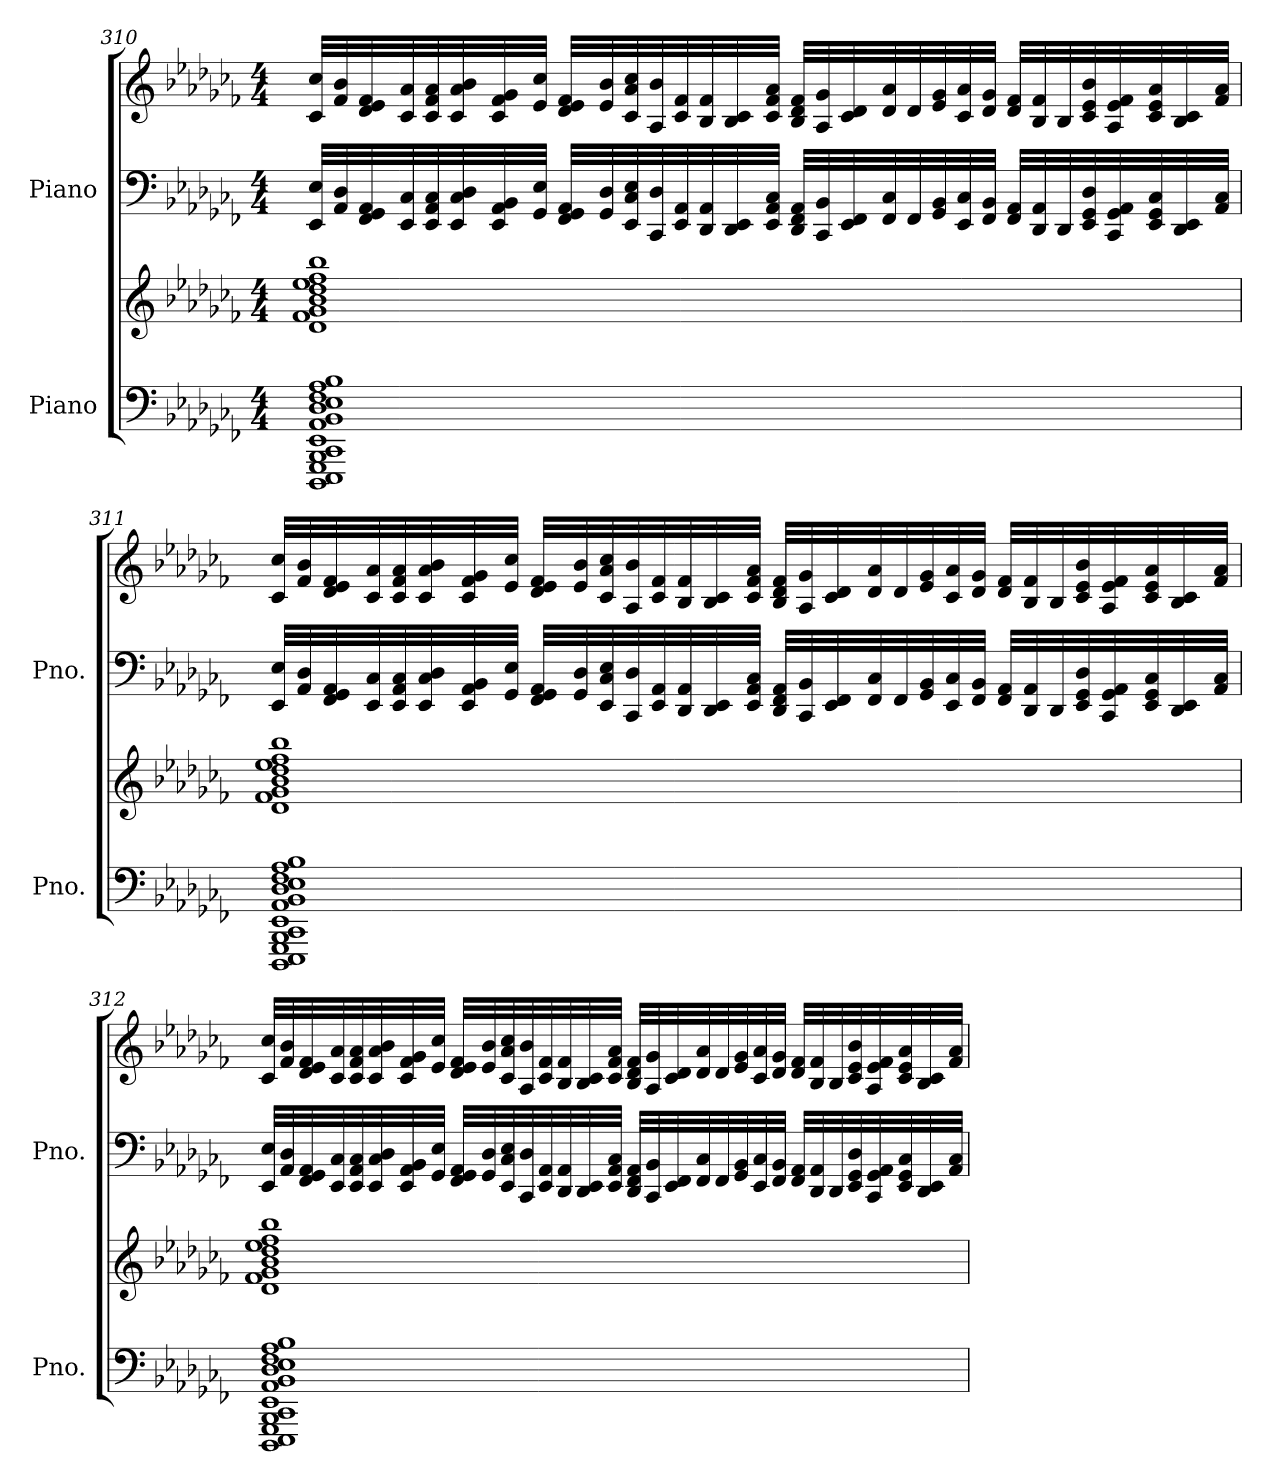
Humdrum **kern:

**kern	**kern	**kern	**kern
*part2	*part2	*part1	*part1
*staff4	*staff3	*staff2	*staff1
*I"Piano	*	*I"Piano	*
*I'Pno.	*	*I'Pno.	*
!!LO:LB:g=z
*clefF4	*clefG2	*clefF4	*clefG2
*ITrd14c24	*ITrd14c24	*ITrd-21c-36	*ITrd-21c-36
*k[b-e-a-d-g-c-f-]	*k[b-e-a-d-g-c-f-]	*k[b-e-a-d-g-c-f-]	*k[b-e-a-d-g-c-f-]
*M4/4	*M4/4	*M4/4	*M4/4
=310	=310	=310	=310
1DDDDD- 1EEEEE- 1GGGGG- 1BBBBB- 1CCCC- 1EEEE- 1AAAA- 1BBBB- 1DDD- 1EEE- 1FFF- 1AAA- 1BBB-	1DD- 1FF- 1GG- 1BB- 1D- 1E- 1F- 1B-	32ee-/ 32eee-/LLL	32cccc-/ 32ccccc-/LLL
.	.	32aa-/ 32ddd-/	32ffff-/ 32bbbb-/
.	.	32ff-/ 32gg-/ 32aa-/	32dddd-/ 32eeee-/ 32ffff-/
.	.	32ee-/ 32ccc-/	32cccc-/ 32aaaa-/
.	.	32ee-/ 32aa-/ 32ccc-/	32cccc-/ 32ffff-/ 32aaaa-/
.	.	32ee-/ 32ccc-/ 32ddd-/	32cccc-/ 32aaaa-/ 32bbbb-/
.	.	32ee-/ 32aa-/ 32bb-/	32cccc-/ 32ffff-/ 32gggg-/
.	.	32gg-/ 32eee-/JJJ	32eeee-/ 32ccccc-/JJJ
.	.	32ff-/ 32gg-/ 32aa-/LLL	32dddd-/ 32eeee-/ 32ffff-/LLL
.	.	32gg-/ 32ddd-/	32eeee-/ 32bbbb-/
.	.	32ee-/ 32ccc-/ 32eee-/	32cccc-/ 32aaaa-/ 32ccccc-/
.	.	32cc-/ 32ddd-/	32aaa-/ 32bbbb-/
.	.	32ee-/ 32aa-/	32cccc-/ 32ffff-/
.	.	32dd-/ 32aa-/	32bbb-/ 32ffff-/
.	.	32dd-/ 32ee-/	32bbb-/ 32cccc-/
.	.	32ee-/ 32aa-/ 32ccc-/JJJ	32cccc-/ 32ffff-/ 32aaaa-/JJJ
.	.	32dd-/ 32ff-/ 32aa-/LLL	32bbb-/ 32dddd-/ 32ffff-/LLL
.	.	32cc-/ 32bb-/	32aaa-/ 32gggg-/
.	.	32ee-/ 32ff-/	32cccc-/ 32dddd-/
.	.	32ff-/ 32ccc-/	32dddd-/ 32aaaa-/
.	.	32ff-/	32dddd-/
.	.	32gg-/ 32bb-/	32eeee-/ 32gggg-/
.	.	32ee-/ 32ccc-/	32cccc-/ 32aaaa-/
.	.	32ff-/ 32bb-/JJJ	32dddd-/ 32gggg-/JJJ
.	.	32ff-/ 32aa-/LLL	32dddd-/ 32ffff-/LLL
.	.	32dd-/ 32aa-/	32bbb-/ 32ffff-/
.	.	32dd-/	32bbb-/
.	.	32ee-/ 32gg-/ 32ddd-/	32cccc-/ 32eeee-/ 32bbbb-/
.	.	32cc-/ 32gg-/ 32aa-/	32aaa-/ 32eeee-/ 32ffff-/
.	.	32ee-/ 32gg-/ 32ccc-/	32cccc-/ 32eeee-/ 32aaaa-/
.	.	32dd-/ 32ee-/	32bbb-/ 32cccc-/
.	.	32aa-/ 32ccc-/JJJ	32ffff-/ 32aaaa-/JJJ
!!LO:LB:g=z
=311	=311	=311	=311
1DDDDD- 1EEEEE- 1GGGGG- 1BBBBB- 1CCCC- 1EEEE- 1AAAA- 1BBBB- 1DDD- 1EEE- 1FFF- 1AAA- 1BBB-	1DD- 1FF- 1GG- 1BB- 1D- 1E- 1F- 1B-	32ee-/ 32eee-/LLL	32cccc-/ 32ccccc-/LLL
.	.	32aa-/ 32ddd-/	32ffff-/ 32bbbb-/
.	.	32ff-/ 32gg-/ 32aa-/	32dddd-/ 32eeee-/ 32ffff-/
.	.	32ee-/ 32ccc-/	32cccc-/ 32aaaa-/
.	.	32ee-/ 32aa-/ 32ccc-/	32cccc-/ 32ffff-/ 32aaaa-/
.	.	32ee-/ 32ccc-/ 32ddd-/	32cccc-/ 32aaaa-/ 32bbbb-/
.	.	32ee-/ 32aa-/ 32bb-/	32cccc-/ 32ffff-/ 32gggg-/
.	.	32gg-/ 32eee-/JJJ	32eeee-/ 32ccccc-/JJJ
.	.	32ff-/ 32gg-/ 32aa-/LLL	32dddd-/ 32eeee-/ 32ffff-/LLL
.	.	32gg-/ 32ddd-/	32eeee-/ 32bbbb-/
.	.	32ee-/ 32ccc-/ 32eee-/	32cccc-/ 32aaaa-/ 32ccccc-/
.	.	32cc-/ 32ddd-/	32aaa-/ 32bbbb-/
.	.	32ee-/ 32aa-/	32cccc-/ 32ffff-/
.	.	32dd-/ 32aa-/	32bbb-/ 32ffff-/
.	.	32dd-/ 32ee-/	32bbb-/ 32cccc-/
.	.	32ee-/ 32aa-/ 32ccc-/JJJ	32cccc-/ 32ffff-/ 32aaaa-/JJJ
.	.	32dd-/ 32ff-/ 32aa-/LLL	32bbb-/ 32dddd-/ 32ffff-/LLL
.	.	32cc-/ 32bb-/	32aaa-/ 32gggg-/
.	.	32ee-/ 32ff-/	32cccc-/ 32dddd-/
.	.	32ff-/ 32ccc-/	32dddd-/ 32aaaa-/
.	.	32ff-/	32dddd-/
.	.	32gg-/ 32bb-/	32eeee-/ 32gggg-/
.	.	32ee-/ 32ccc-/	32cccc-/ 32aaaa-/
.	.	32ff-/ 32bb-/JJJ	32dddd-/ 32gggg-/JJJ
.	.	32ff-/ 32aa-/LLL	32dddd-/ 32ffff-/LLL
.	.	32dd-/ 32aa-/	32bbb-/ 32ffff-/
.	.	32dd-/	32bbb-/
.	.	32ee-/ 32gg-/ 32ddd-/	32cccc-/ 32eeee-/ 32bbbb-/
.	.	32cc-/ 32gg-/ 32aa-/	32aaa-/ 32eeee-/ 32ffff-/
.	.	32ee-/ 32gg-/ 32ccc-/	32cccc-/ 32eeee-/ 32aaaa-/
.	.	32dd-/ 32ee-/	32bbb-/ 32cccc-/
.	.	32aa-/ 32ccc-/JJJ	32ffff-/ 32aaaa-/JJJ
!!LO:PB:g=z
=312	=312	=312	=312
1DDDDD- 1EEEEE- 1GGGGG- 1BBBBB- 1CCCC- 1EEEE- 1AAAA- 1BBBB- 1DDD- 1EEE- 1FFF- 1AAA- 1BBB-	1DD- 1FF- 1GG- 1BB- 1D- 1E- 1F- 1B-	32ee-/ 32eee-/LLL	32cccc-/ 32ccccc-/LLL
.	.	32aa-/ 32ddd-/	32ffff-/ 32bbbb-/
.	.	32ff-/ 32gg-/ 32aa-/	32dddd-/ 32eeee-/ 32ffff-/
.	.	32ee-/ 32ccc-/	32cccc-/ 32aaaa-/
.	.	32ee-/ 32aa-/ 32ccc-/	32cccc-/ 32ffff-/ 32aaaa-/
.	.	32ee-/ 32ccc-/ 32ddd-/	32cccc-/ 32aaaa-/ 32bbbb-/
.	.	32ee-/ 32aa-/ 32bb-/	32cccc-/ 32ffff-/ 32gggg-/
.	.	32gg-/ 32eee-/JJJ	32eeee-/ 32ccccc-/JJJ
.	.	32ff-/ 32gg-/ 32aa-/LLL	32dddd-/ 32eeee-/ 32ffff-/LLL
.	.	32gg-/ 32ddd-/	32eeee-/ 32bbbb-/
.	.	32ee-/ 32ccc-/ 32eee-/	32cccc-/ 32aaaa-/ 32ccccc-/
.	.	32cc-/ 32ddd-/	32aaa-/ 32bbbb-/
.	.	32ee-/ 32aa-/	32cccc-/ 32ffff-/
.	.	32dd-/ 32aa-/	32bbb-/ 32ffff-/
.	.	32dd-/ 32ee-/	32bbb-/ 32cccc-/
.	.	32ee-/ 32aa-/ 32ccc-/JJJ	32cccc-/ 32ffff-/ 32aaaa-/JJJ
.	.	32dd-/ 32ff-/ 32aa-/LLL	32bbb-/ 32dddd-/ 32ffff-/LLL
.	.	32cc-/ 32bb-/	32aaa-/ 32gggg-/
.	.	32ee-/ 32ff-/	32cccc-/ 32dddd-/
.	.	32ff-/ 32ccc-/	32dddd-/ 32aaaa-/
.	.	32ff-/	32dddd-/
.	.	32gg-/ 32bb-/	32eeee-/ 32gggg-/
.	.	32ee-/ 32ccc-/	32cccc-/ 32aaaa-/
.	.	32ff-/ 32bb-/JJJ	32dddd-/ 32gggg-/JJJ
.	.	32ff-/ 32aa-/LLL	32dddd-/ 32ffff-/LLL
.	.	32dd-/ 32aa-/	32bbb-/ 32ffff-/
.	.	32dd-/	32bbb-/
.	.	32ee-/ 32gg-/ 32ddd-/	32cccc-/ 32eeee-/ 32bbbb-/
.	.	32cc-/ 32gg-/ 32aa-/	32aaa-/ 32eeee-/ 32ffff-/
.	.	32ee-/ 32gg-/ 32ccc-/	32cccc-/ 32eeee-/ 32aaaa-/
.	.	32dd-/ 32ee-/	32bbb-/ 32cccc-/
.	.	32aa-/ 32ccc-/JJJ	32ffff-/ 32aaaa-/JJJ
=	=	=	=
*-	*-	*-	*-
